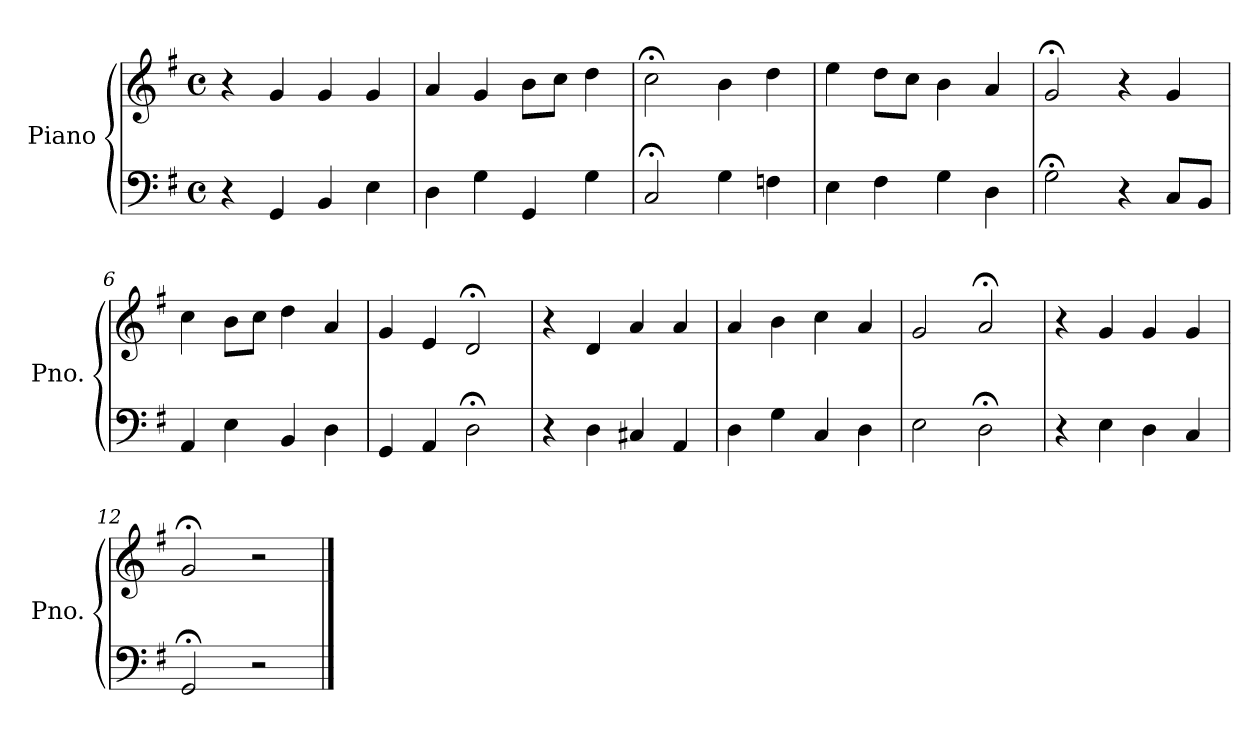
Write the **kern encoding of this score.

**kern	**kern
*part1	*part1
*staff2	*staff1
*I"Piano	*
*I'Pno.	*
*clefF4	*clefG2
*k[f#]	*k[f#]
*M4/4	*M4/4
*met(c)	*met(c)
=1	=1
4r	4r
4GG/	4g/
4BB/	4g/
4E\	4g/
=2	=2
4D\	4a/
4G\	4g/
4GG/	8b\L
.	8cc\J
4G\	4dd\
=3	=3
2C;</	2cc;<\
4G\	4b\
4Fn\	4dd\
=4	=4
4E\	4ee\
4F#\	8dd\L
.	8cc\J
4G\	4b\
4D\	4a/
=5	=5
2G;<\	2g;</
4r	4r
8C/L	4g/
8BB/J	.
=6	=6
4AA/	4cc\
4E\	8b\L
.	8cc\J
4BB/	4dd\
4D\	4a/
=7	=7
4GG/	4g/
4AA/	4e/
2D;<\	2d;</
!!LO:LB:g=z
=8	=8
4r	4r
4D\	4d/
4C#X/	4a/
4AA/	4a/
=9	=9
4D\	4a/
4G\	4b\
4C/	4cc\
4D\	4a/
=10	=10
2E\	2g/
2D;<\	2a;</
=11	=11
4r	4r
4E\	4g/
4D\	4g/
4C/	4g/
=12	=12
2GG;</	2g;</
2r	2r
==	==
*-	*-
